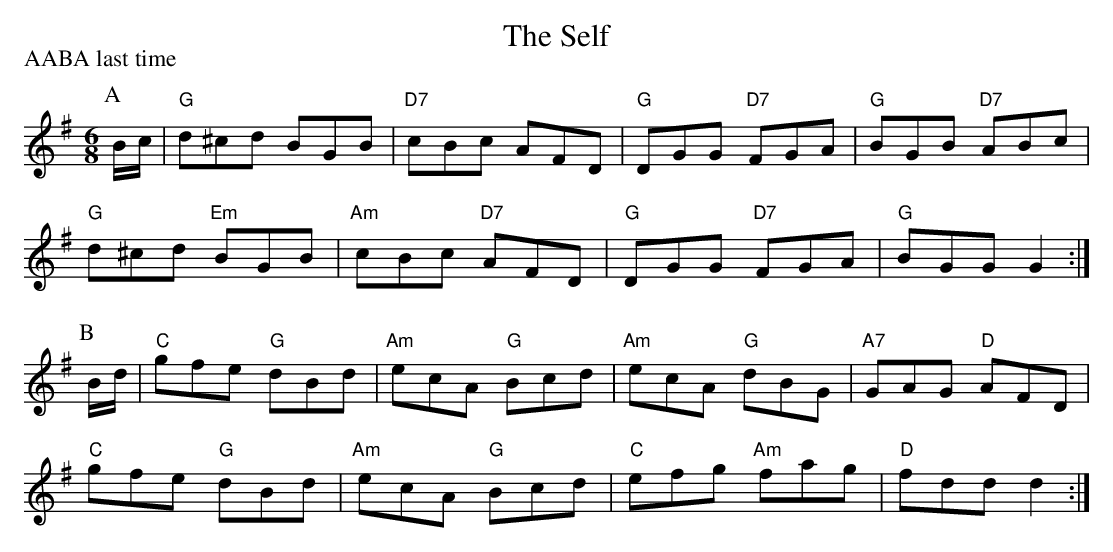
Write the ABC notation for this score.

X:1
T:The Self
P:AABA last time
M:6/8
K:G
P:A
B/2c/2|"G"d^cd BGB|"D7"cBc AFD|"G"DGG "D7"FGA|"G"BGB "D7"ABc|
"G"d^cd "Em"BGB|"Am"cBc "D7"AFD|"G"DGG "D7"FGA|"G"BGG G2:|
P:B
B/2d/2|"C"gfe "G"dBd|"Am"ecA "G"Bcd|"Am"ecA "G"dBG|"A7"GAG "D"AFD|
"C"gfe "G"dBd|"Am"ecA "G"Bcd|"C"efg "Am"fag|"D"fdd d2:|
